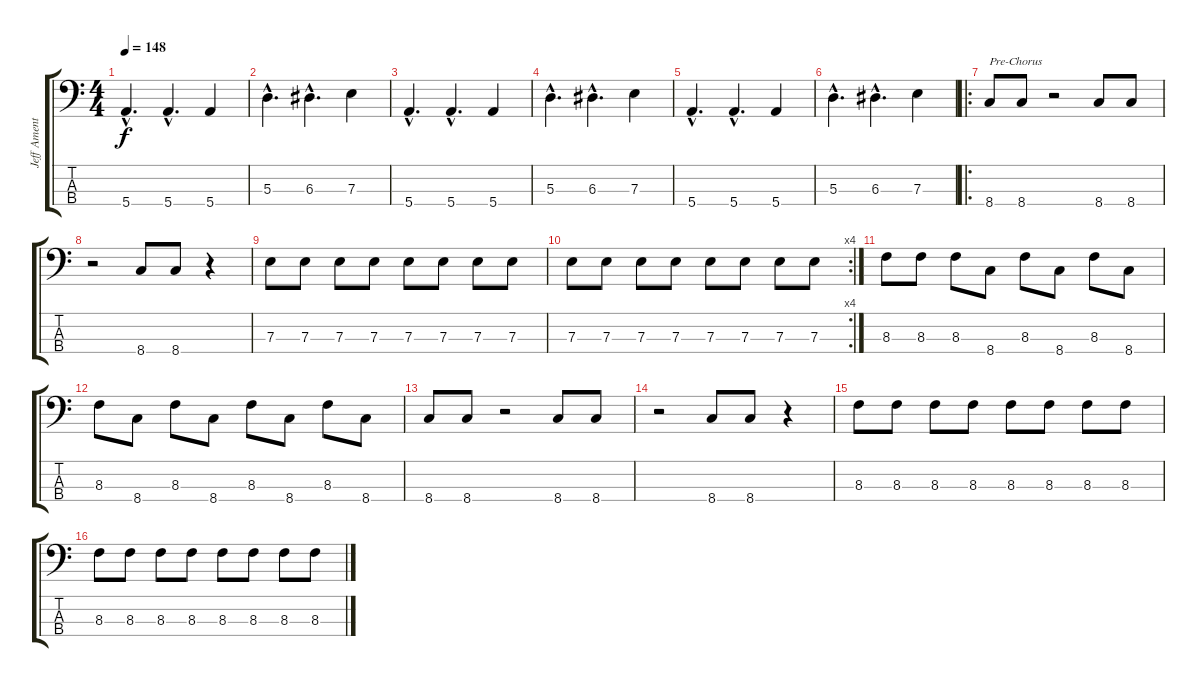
\track ("Jeff Ament" "Jeff Ament") {instrument electricbassfinger}
\staff {score tabs}
\tuning (G2 D2 A1 E1) {hide}
\ts (4 4)
\tempo 148
\clef f4
\ks c
5.4{hac}.4{d dy f} 5.4{hac}.4{d} 5.4.4 |
5.3{hac}.4{d} 6.3{hac}.4{d} 7.3.4 |
5.4{hac}.4{d} 5.4{hac}.4{d} 5.4.4 |
5.3{hac}.4{d} 6.3{hac}.4{d} 7.3.4 |
5.4{hac}.4{d} 5.4{hac}.4{d} 5.4.4 |
5.3{hac}.4{d} 6.3{hac}.4{d} 7.3.4 |
\ro
8.4.8{txt "Pre-Chorus"} 8.4.8 r.2 8.4.8 8.4.8 |
r.2 8.4.8 8.4.8 r.4 |
7.3.8 7.3.8 7.3.8 7.3.8 7.3.8 7.3.8 7.3.8 7.3.8 |
\rc 4
7.3.8 7.3.8 7.3.8 7.3.8 7.3.8 7.3.8 7.3.8 7.3.8 |
8.3.8 8.3.8 8.3.8 8.4.8 8.3.8 8.4.8 8.3.8 8.4.8 |
8.3.8 8.4.8 8.3.8 8.4.8 8.3.8 8.4.8 8.3.8 8.4.8 |
8.4.8 8.4.8 r.2 8.4.8 8.4.8 |
r.2 8.4.8 8.4.8 r.4 |
8.3.8 8.3.8 8.3.8 8.3.8 8.3.8 8.3.8 8.3.8 8.3.8 |
8.3.8 8.3.8 8.3.8 8.3.8 8.3.8 8.3.8 8.3.8 8.3.8
